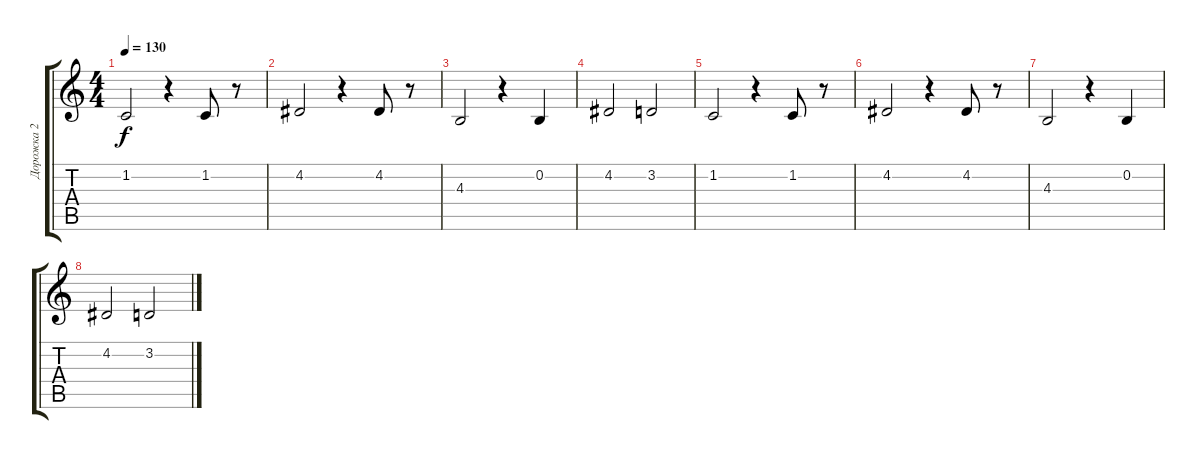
\track ("Дорожка 2" "Дорожка 2") {instrument tremolostrings}
\staff {score tabs}
\tuning (E4 B3 G3 D3 A2 E2) {hide}
\ts (4 4)
\tempo 130
\clef g2
\ks c
1.2.2{dy f} r.4 1.2.8 r.8 |
4.2.2 r.4 4.2.8 r.8 |
4.3.2 r.4 0.2.4 |
4.2.2 3.2.2 |
1.2.2 r.4 1.2.8 r.8 |
4.2.2 r.4 4.2.8 r.8 |
4.3.2 r.4 0.2.4 |
4.2.2 3.2.2
